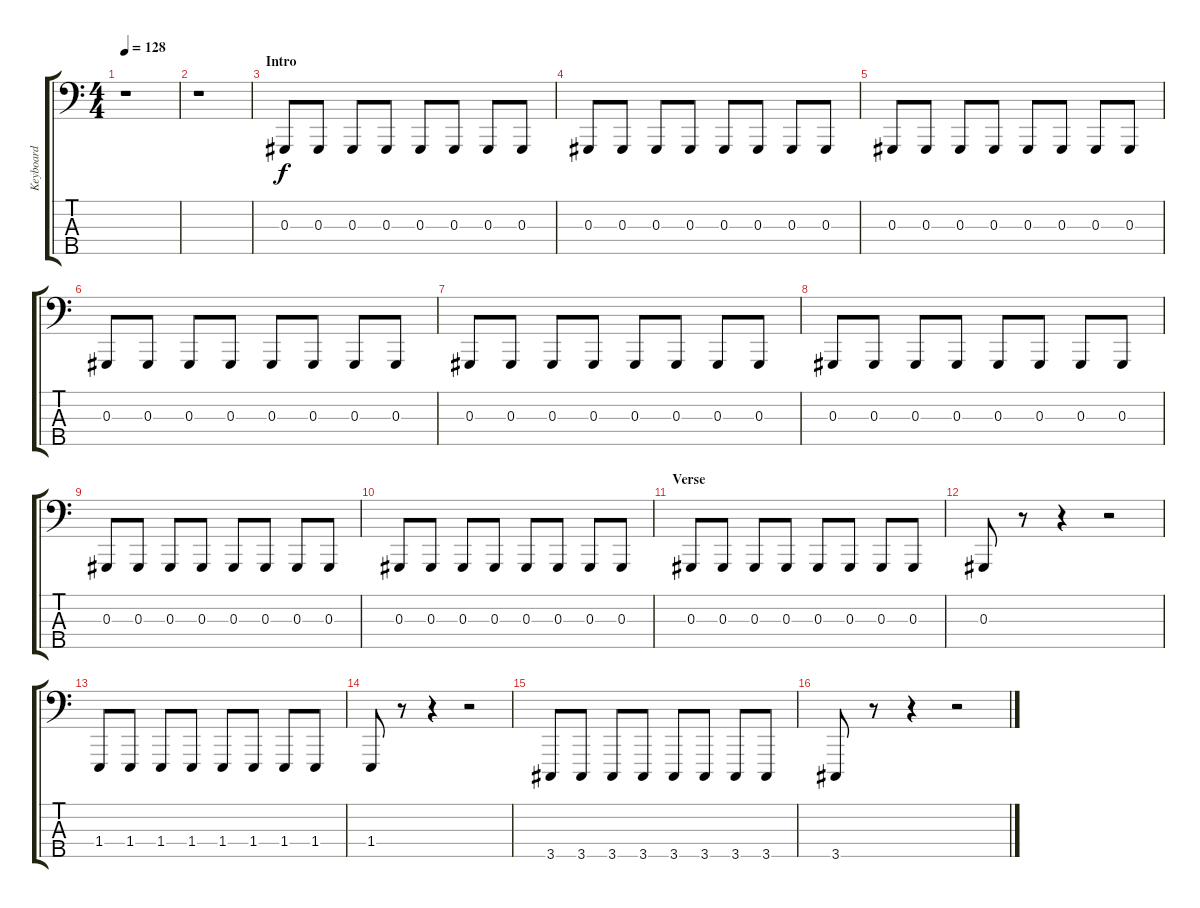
\track ("Keyboard" "Keyboard") {instrument lead2sawtooth}
\staff {score tabs}
\tuning (Gb2 Db2 Ab1 Eb1 Bb0) {hide}
\ts (4 4)
\tempo 128
\clef f4
\ks c
r.1{dy f instrument lead2sawtooth} |
r.1 |
\section ("" "Intro")
0.3.8 0.3.8 0.3.8 0.3.8 0.3.8 0.3.8 0.3.8 0.3.8 |
0.3.8 0.3.8 0.3.8 0.3.8 0.3.8 0.3.8 0.3.8 0.3.8 |
0.3.8 0.3.8 0.3.8 0.3.8 0.3.8 0.3.8 0.3.8 0.3.8 |
0.3.8 0.3.8 0.3.8 0.3.8 0.3.8 0.3.8 0.3.8 0.3.8 |
0.3.8 0.3.8 0.3.8 0.3.8 0.3.8 0.3.8 0.3.8 0.3.8 |
0.3.8 0.3.8 0.3.8 0.3.8 0.3.8 0.3.8 0.3.8 0.3.8 |
0.3.8 0.3.8 0.3.8 0.3.8 0.3.8 0.3.8 0.3.8 0.3.8 |
0.3.8 0.3.8 0.3.8 0.3.8 0.3.8 0.3.8 0.3.8 0.3.8 |
\section ("" "Verse")
0.3.8 0.3.8 0.3.8 0.3.8 0.3.8 0.3.8 0.3.8 0.3.8 |
0.3.8 r.8 r.4 r.2 |
1.4.8 1.4.8 1.4.8 1.4.8 1.4.8 1.4.8 1.4.8 1.4.8 |
1.4.8 r.8 r.4 r.2 |
3.5.8 3.5.8 3.5.8 3.5.8 3.5.8 3.5.8 3.5.8 3.5.8 |
3.5.8 r.8 r.4 r.2
